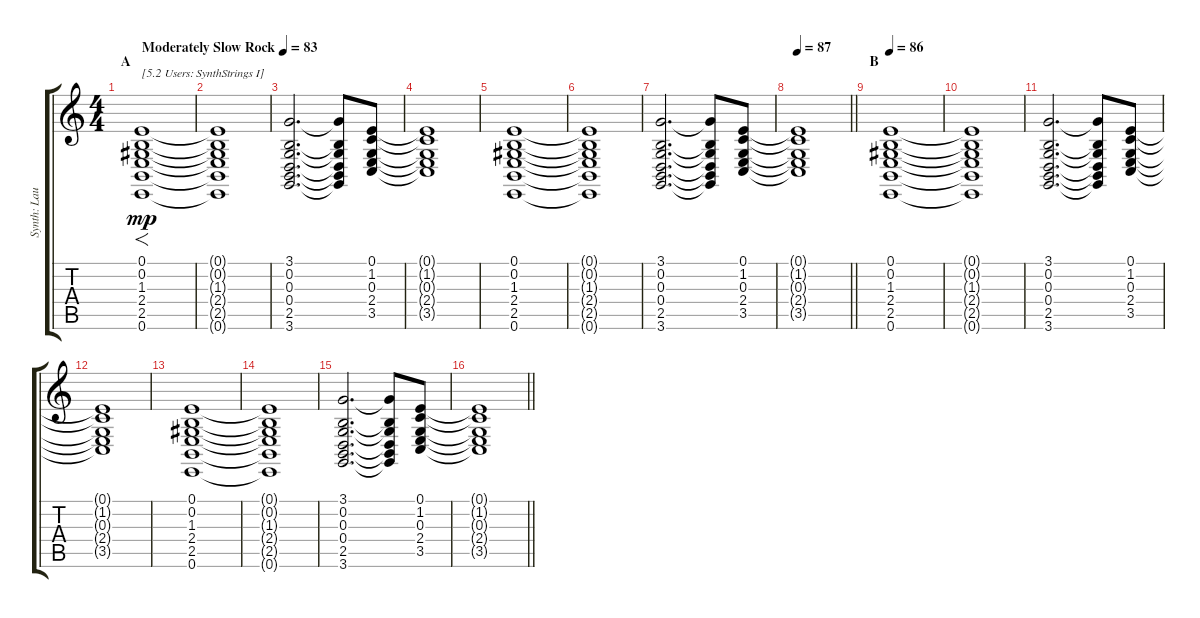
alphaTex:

\track ("Synth: Laurie" "Synth: Lau") {instrument synthstrings1}
\staff {score tabs}
\tuning (E4 B3 G3 D3 A2 E2) {hide}
\ts (4 4)
\section ("" "A")
\tempo (83 "Moderately Slow Rock")
\clef g2
\ks c
(0.1 0.2 1.3 2.4 2.5 0.6).1{f txt "[5.2 Users: SynthStrings I]" dy mp instrument synthstrings1} |
(0.1{t} 0.2{t} 1.3{t} 2.4{t} 2.5{t} 0.6{t}).1 |
(3.1 0.2 0.3 0.4 2.5 3.6).2{d} (3.1{t} 0.2{t} 0.3{t} 0.4{t} 2.5{t} 3.6{t}).8 (0.1 1.2 0.3 2.4 3.5).8 |
(0.1{t} 1.2{t} 0.3{t} 2.4{t} 3.5{t}).1 |
(0.1 0.2 1.3 2.4 2.5 0.6).1 |
(0.1{t} 0.2{t} 1.3{t} 2.4{t} 2.5{t} 0.6{t}).1 |
(3.1 0.2 0.3 0.4 2.5 3.6).2{d} (3.1{t} 0.2{t} 0.3{t} 0.4{t} 2.5{t} 3.6{t}).8 (0.1 1.2 0.3 2.4 3.5).8 |
\tempo 87
\barLineRight lightlight
(0.1{t} 1.2{t} 0.3{t} 2.4{t} 3.5{t}).1 |
\section ("" "B")
\tempo 86
(0.1 0.2 1.3 2.4 2.5 0.6).1 |
(0.1{t} 0.2{t} 1.3{t} 2.4{t} 2.5{t} 0.6{t}).1 |
(3.1 0.2 0.3 0.4 2.5 3.6).2{d} (3.1{t} 0.2{t} 0.3{t} 0.4{t} 2.5{t} 3.6{t}).8 (0.1 1.2 0.3 2.4 3.5).8 |
(0.1{t} 1.2{t} 0.3{t} 2.4{t} 3.5{t}).1 |
(0.1 0.2 1.3 2.4 2.5 0.6).1 |
(0.1{t} 0.2{t} 1.3{t} 2.4{t} 2.5{t} 0.6{t}).1 |
(3.1 0.2 0.3 0.4 2.5 3.6).2{d} (3.1{t} 0.2{t} 0.3{t} 0.4{t} 2.5{t} 3.6{t}).8 (0.1 1.2 0.3 2.4 3.5).8 |
\barLineRight lightlight
(0.1{t} 1.2{t} 0.3{t} 2.4{t} 3.5{t}).1
